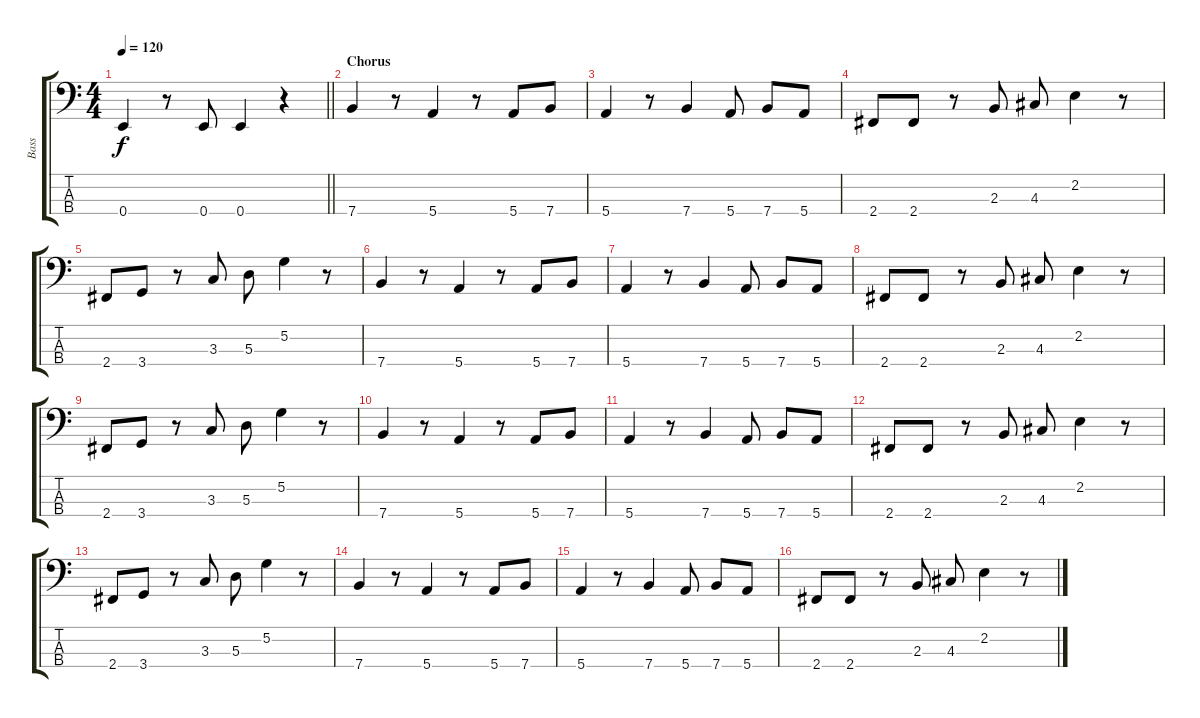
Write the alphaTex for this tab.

\track ("Bass" "Bass") {instrument electricbassfinger}
\staff {score tabs}
\tuning (G2 D2 A1 E1) {hide}
\ts (4 4)
\tempo 120
\clef f4
\barLineRight lightlight
\ks c
0.4.4{dy f} r.8 0.4.8 0.4.4 r.4 |
\section ("" "Chorus")
7.4.4 r.8 5.4.4 r.8 5.4.8 7.4.8 |
5.4.4 r.8 7.4.4 5.4.8 7.4.8 5.4.8 |
2.4.8 2.4.8 r.8 2.3.8 4.3.8 2.2.4 r.8 |
2.4.8 3.4.8 r.8 3.3.8 5.3.8 5.2.4 r.8 |
7.4.4 r.8 5.4.4 r.8 5.4.8 7.4.8 |
5.4.4 r.8 7.4.4 5.4.8 7.4.8 5.4.8 |
2.4.8 2.4.8 r.8 2.3.8 4.3.8 2.2.4 r.8 |
2.4.8 3.4.8 r.8 3.3.8 5.3.8 5.2.4 r.8 |
7.4.4 r.8 5.4.4 r.8 5.4.8 7.4.8 |
5.4.4 r.8 7.4.4 5.4.8 7.4.8 5.4.8 |
2.4.8 2.4.8 r.8 2.3.8 4.3.8 2.2.4 r.8 |
2.4.8 3.4.8 r.8 3.3.8 5.3.8 5.2.4 r.8 |
7.4.4 r.8 5.4.4 r.8 5.4.8 7.4.8 |
5.4.4 r.8 7.4.4 5.4.8 7.4.8 5.4.8 |
2.4.8 2.4.8 r.8 2.3.8 4.3.8 2.2.4 r.8
